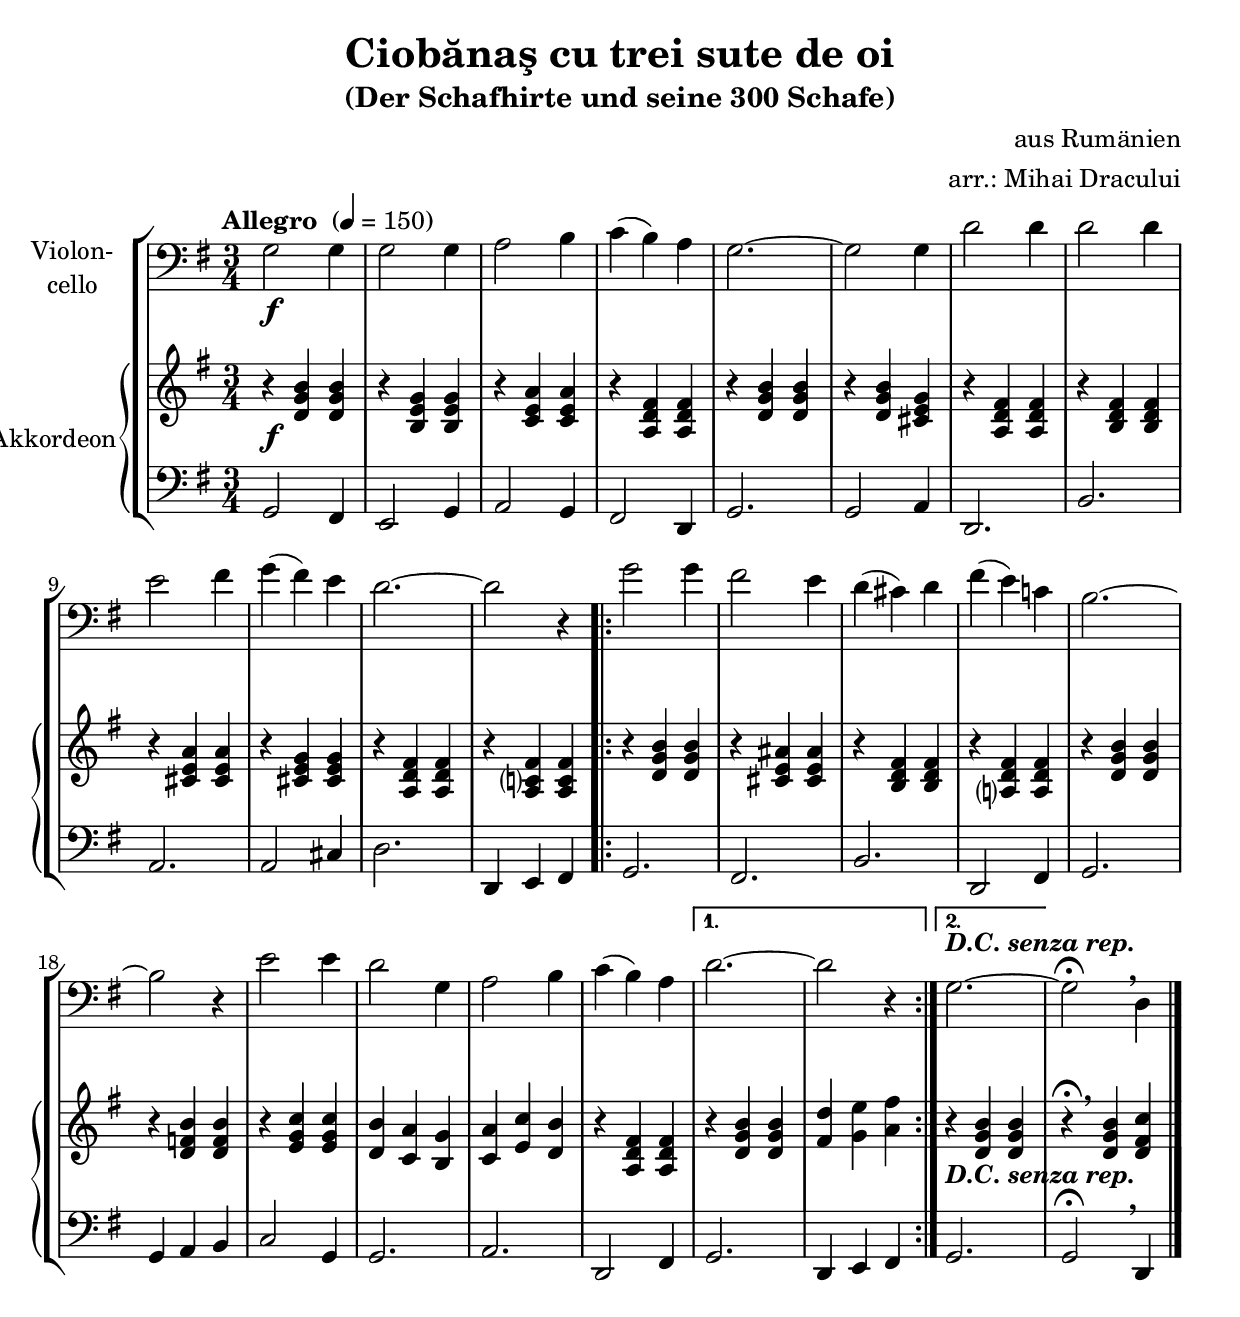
\version "2.18.2"
\include "deutsch.ly"
  
#(set-global-staff-size 22)

\header {
  title     = "Ciobănaş cu trei sute de oi"
  subtitle  = "(Der Schafhirte und seine 300 Schafe)"
  composer  = "aus Rumänien"
  arranger  = "arr.: Mihai Dracului"
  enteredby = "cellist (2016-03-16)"
%  piece     = "()"
}

voiceconsts = {
  \time 3/4
  \key g \major
  \tempo "Allegro " 4=150
  \numericTimeSignature
  \compressFullBarRests
  % Set default beaming for all staves
%  \set Timing.beamExceptions = #'()
%  \set Timing.baseMoment     = #(ly:make-moment 1 8)
%  \set Timing.beatStructure  = #'(2 2 2 3)
}

%mikl = "harpsichord"
mist = "trumpet"
% mist = "string ensemble 1"
%mikl = "accordion"
mikl = "concertina"
%miba = "bassoon"
miba = "drawbar organ"

dcsr = \markup \bold \italic "D.C. senza rep."

va = \relative c' {
  \voiceconsts
  \clef "bass"

  g2\f g4
  g2 g4
  a2 h4
  c( h) a
  g2.~
  g2 g4

  d'2 d4
  d2 d4
  e2 fis4
  g( fis) e
  d2.~
  d2 r4

  \repeat volta 2 {
    g2 g4
    fis2 e4
    d( cis) d
    fis( e) c!
    h2.~
    h2 r4

    e2 e4
    d2 g,4
    a2 h4
    c( h) a
  }

  \alternative {
    { d2.~ | d2 r4 }
    { g,2.~^\dcsr }
  }
  g2\fermata \breathe d4 \bar "|."
}

vb = \relative c' {
  \voiceconsts
  \clef "treble"

  r4 <d g h> <d g h>
  r <h e g> <h e g>
  r <c e a> <c e a>
  r <a d fis> <a d fis>
  r <d g h> <d g h>
  r <d g h> <cis e g>

  r <a d fis> <a d fis>
  r <h d fis> <h d fis>
  r <cis e a> <cis e a>
  r <cis e g> <cis e g>
  r <a d fis> <a d fis>
  r <a c? fis> <a c fis>
  
  \repeat volta 2 {
    r <d g h> <d g h>
    r <cis e ais> <cis e ais>
    r <h d fis> <h d fis>
    r <a? d fis> <a d fis>
    r <d g h> <d g h>
    r <d f h> <d f h>

    r <e g c> <e g c>
    <d h'> <c a'> <h g'>
    <c a'> <e c'> <d h'>
    r <a d fis> <a d fis>
  }

  \alternative {
    { r <d g h> <d g h> | <fis d'> <g e'> <a fis'> }
    { r <d, g h> <d g h> }
  }
  r\fermata \breathe <d g h> <d fis c'> \bar "|."
}

vc = \relative c {
  \voiceconsts
  \clef "bass"

  g2 fis4
  e2 g4
  a2 g4
  fis2 d4
  g2.
  g2 a4

  d,2.
  h'
  a
  a2 cis4
  d2.
  d,4 e fis
  
  \repeat volta 2 {
    g2.
    fis
    h
    d,2 fis4
    g2.
    g4 a h

    c2 g4
    g2.
    a
    d,2 fis4
  }

  \alternative {
    { g2.| d4 e fis }
    { g2. }
  }
  g2\fermata \breathe d4 \bar "|."
}

dy = {
  s2.*24\f
  s2._\dcsr
}


music = \new StaffGroup <<
      \new Staff {
	\set Staff.midiInstrument = \mist
	\set Staff.instrumentName = \markup \center-column { "Violon-" "cello" }
	\transpose g g { \va }
      }

      \new PianoStaff <<
        \set PianoStaff.instrumentName = \markup \center-column { "Akkordeon" }
        \set PianoStaff.midiInstrument = \mikl
        \new Staff {
          \transpose g g { \vb }
        }

        \new Dynamics \dy

        \new Staff {
          \transpose g g { \vc }
        }
        >>
>>

\book {
  \score {
    \music
    \layout {}
  }

  \score {
    \unfoldRepeats \music

    \midi {
      \context {
        \Score
      }
    }
  }
}
